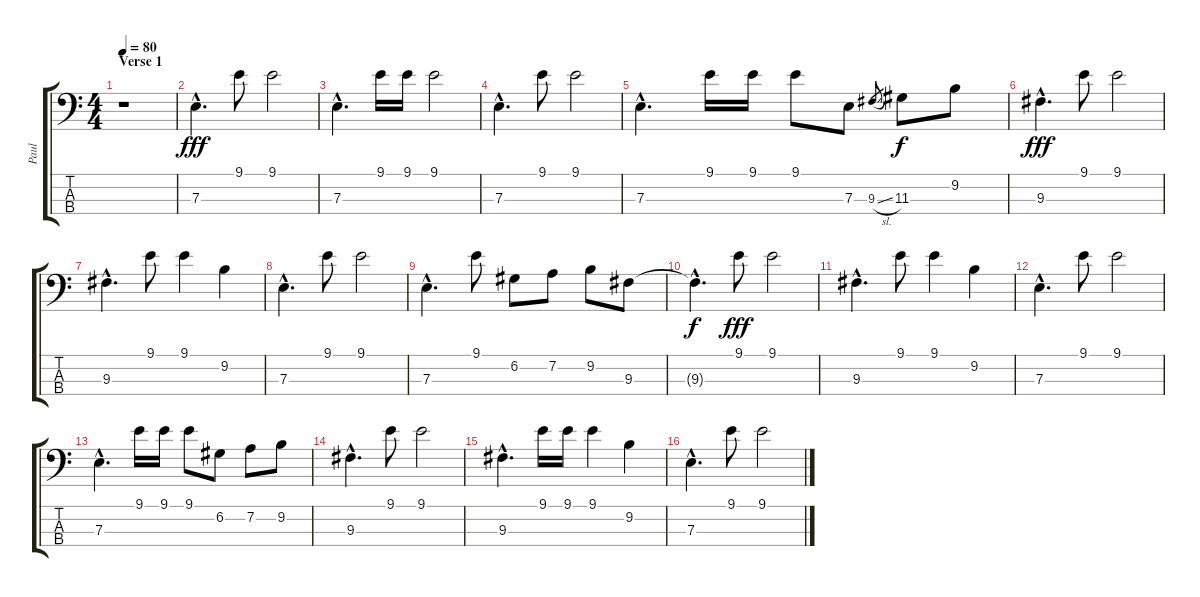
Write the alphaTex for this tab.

\track ("Paul" "Paul") {instrument acousticbass}
\staff {score tabs}
\tuning (G2 D2 A1 E1) {hide}
\ts (4 4)
\section ("" "Verse 1                                                                                             ")
\tempo 80
\clef f4
\ks c
r.1{dy fff instrument acousticbass} |
7.3{hac}.4{d} 9.1.8 9.1.2 |
7.3{hac}.4{d} 9.1.16 9.1.16 9.1.2 |
7.3{hac}.4{d} 9.1.8 9.1.2 |
7.3{hac}.4{d} 9.1.16 9.1.16 9.1.8 7.3.8 9.3{sl}.8{gr} 11.3.8{dy f} 9.2.8 |
9.3{hac}.4{d dy fff} 9.1.8 9.1.2 |
9.3{hac}.4{d} 9.1.8 9.1.4 9.2.4 |
7.3{hac}.4{d} 9.1.8 9.1.2 |
7.3{hac}.4{d} 9.1.8 6.2.8 7.2.8 9.2.8 9.3.8 |
9.3{hac t}.4{d dy f} 9.1.8{dy fff} 9.1.2 |
9.3{hac}.4{d} 9.1.8 9.1.4 9.2.4 |
7.3{hac}.4{d} 9.1.8 9.1.2 |
7.3{hac}.4{d} 9.1.16 9.1.16 9.1.8 6.2.8 7.2.8 9.2.8 |
9.3{hac}.4{d} 9.1.8 9.1.2 |
9.3{hac}.4{d} 9.1.16 9.1.16 9.1.4 9.2.4 |
7.3{hac}.4{d} 9.1.8 9.1.2
